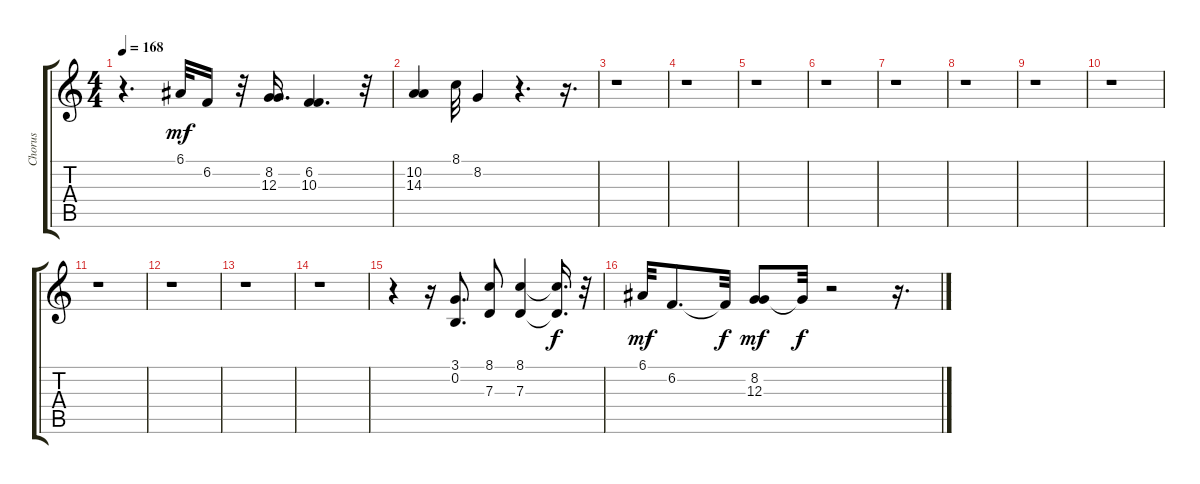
\track ("Chorus" "Chorus") {instrument lead6voice}
\staff {score tabs}
\tuning (E4 B3 G3 D3 A2 E2) {hide}
\ts (4 4)
\tempo 168
\clef g2
\ks c
r.4{d dy mf} 6.1.32 6.2.16 r.32 (8.2 12.3).16{d} (6.2 10.3).4{d} r.32 |
(10.2 14.3).4 8.1.32 8.2.4 r.4{d} r.16{d} |
r.1 |
r.1 |
r.1 |
r.1 |
r.1 |
r.1 |
r.1 |
r.1 |
r.1 |
r.1 |
r.1 |
r.1 |
r.4 r.16 (3.1 0.2).8{d} (8.1 7.3).8 (8.1 7.3).4 (8.1{t} 7.3{t}).16{d dy f} r.32 |
6.1.32{dy mf} 6.2.8{d} 6.2{t}.32{dy f} (8.2 12.3).8{dy mf} 12.3{t}.32{dy f} r.2 r.16{d}
